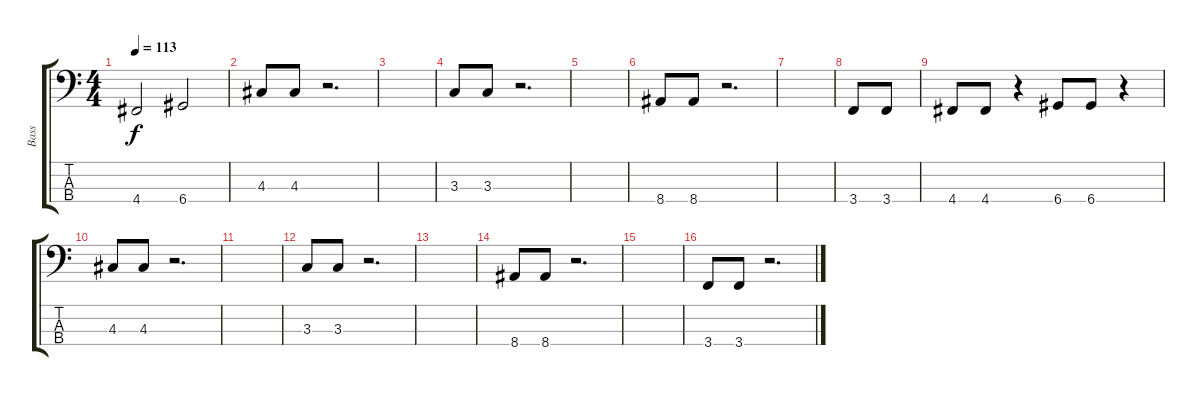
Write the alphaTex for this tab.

\track ("Bass" "Bass") {instrument electricbassfinger}
\staff {score tabs}
\tuning (G2 D2 A1 D1) {hide}
\ts (4 4)
\tempo 113
\clef f4
\ks c
4.4.2{dy f} 6.4.2 |
4.3.8 4.3.8 r.2{d} |
|
3.3.8 3.3.8 r.2{d} |
|
8.4.8 8.4.8 r.2{d} |
|
3.4.8 3.4.8 |
4.4.8 4.4.8 r.4 6.4.8 6.4.8 r.4 |
4.3.8 4.3.8 r.2{d} |
|
3.3.8 3.3.8 r.2{d} |
|
8.4.8 8.4.8 r.2{d} |
|
3.4.8 3.4.8 r.2{d}
